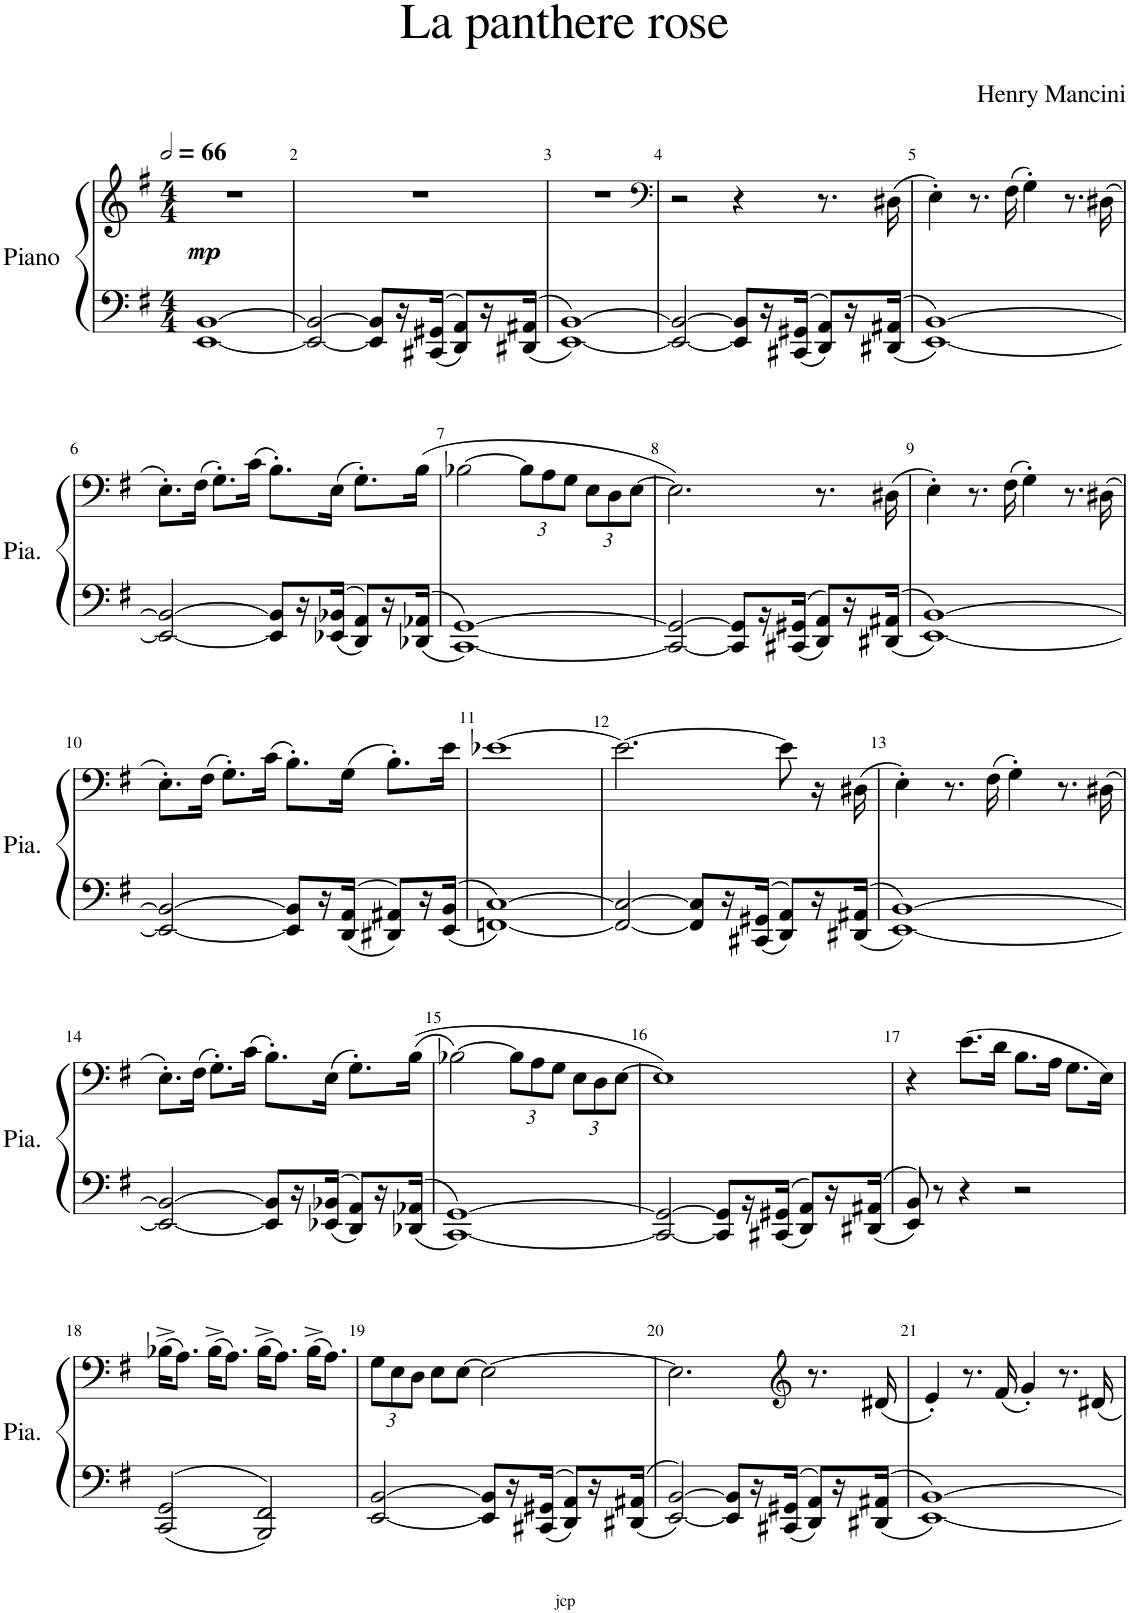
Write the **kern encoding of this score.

**kern	**kern	**dynam
*part1	*part1	*part1
*staff2	*staff1	*staff1/2
*I"Piano	*	*
*I'Pia.	*	*
*clefF4	*clefG2	*
*k[f#]	*k[f#]	*
*M4/4	*M4/4	*
*MM132	*MM132	*
=1	=1	=1
!	!	!LO:DY:b
[1EE [1BB	1r	mp
=2	=2	=2
2EE/_ 2BB/_	1r	.
8EE/] 8BB/]L	.	.
16r	.	.
16CC#X/ 16GG#X/JJ	.	.
8DD/ 8AA/L	.	.
16r	.	.
16DD#X/ 16AA#X/JJ	.	.
=3	=3	=3
[1EE [1BB	1r	.
=4	=4	=4
*	*clefF4	*
2EE/_ 2BB/_	2r	.
8EE/] 8BB/]L	4r	.
16r	.	.
16CC#X/ 16GG#X/JJ	.	.
8DD/ 8AA/L	8.r	.
16r	.	.
16DD#X/ 16AA#X/JJ	(16D#X\	.
=5	=5	=5
[1EE [1BB	4E'\)	.
.	8.r	.
.	(16F#\	.
.	4G'\)	.
.	8.r	.
.	(16D#X\	.
!!LO:LB:g=z
=6	=6	=6
2EE/_ 2BB/_	8.E'\L)	.
.	(16F#\Jk	.
.	8.G'\L)	.
.	(16c\Jk	.
8EE/] 8BB/]L	8.B'\L)	.
16r	.	.
16EE-X/ 16BB-X/JJ	(16E\Jk	.
8DD/ 8AA/L	8.G'\L)	.
16r	.	.
16DD-X/ 16AA-X/JJ	(16B\Jk	.
=7	=7	=7
[1CC [1GG	[2B-X\	.
*	*Xbrackettup	*
.	12B-\L]	.
.	12A\	.
.	12G\J	.
.	12E\L	.
.	12D\	.
.	[12E\J	.
=8	=8	=8
2CC/_ 2GG/_	2.E\])	.
8CC/] 8GG/]L	.	.
16r	.	.
16CC#X/ 16GG#X/JJ	.	.
8DD/ 8AA/L	8.r	.
16r	.	.
16DD#X/ 16AA#X/JJ	(16D#X\	.
=9	=9	=9
[1EE [1BB	4E'\)	.
.	8.r	.
.	(16F#\	.
.	4G'\)	.
.	8.r	.
.	(16D#X\	.
!!LO:LB:g=z
=10	=10	=10
2EE/_ 2BB/_	8.E'\L)	.
.	(16F#\Jk	.
.	8.G'\L)	.
.	(16c\Jk	.
8EE/] 8BB/]L	8.B'\L)	.
16r	.	.
16DD/ 16AA/JJ	(16G\Jk	.
8DD#X/ 8AA#X/L	8.B'\L)	.
16r	.	.
16EE/ 16BB/JJ	16e\Jk	.
=11	=11	=11
[1FFn [1C	[1e-X	.
=12	=12	=12
2FF/_ 2C/_	2.e-\_	.
8FF/] 8C/]L	.	.
16r	.	.
16CC#X/ 16GG#X/JJ	.	.
8DD/ 8AA/L	8e-\]	.
16r	16r	.
16DD#X/ 16AA#X/JJ	(16D#X\	.
=13	=13	=13
[1EE [1BB	4E'\)	.
.	8.r	.
.	(16F#\	.
.	4G'\)	.
.	8.r	.
.	(16D#X\	.
!!LO:LB:g=z
=14	=14	=14
2EE/_ 2BB/_	8.E'\L)	.
.	(16F#\Jk	.
.	8.G'\L)	.
.	(16c\Jk	.
8EE/] 8BB/]L	8.B'\L)	.
16r	.	.
16EE-X/ 16BB-X/JJ	(16E\Jk	.
8DD/ 8AA/L	8.G'\L)	.
16r	.	.
16DD-X/ 16AA-X/JJ	((16B\Jk	.
=15	=15	=15
[1CC [1GG	[2B-X\)	.
.	12B-\L]	.
.	12A\	.
.	12G\J	.
.	12E\L	.
.	12D\	.
.	[12E\J	.
=16	=16	=16
2CC/_ 2GG/_	1E])	.
8CC/] 8GG/]L	.	.
16r	.	.
16CC#X/ 16GG#X/JJ	.	.
8DD/ 8AA/L	.	.
16r	.	.
16DD#X/ 16AA#X/JJ	.	.
=17	=17	=17
8EE/ 8BB/	4r	.
8r	.	.
4r	(8.e\L	.
.	16d\Jk	.
2r	8.B\L	.
.	16A\Jk	.
.	8.G\L	.
.	16E\Jk)	.
!!LO:LB:g=z
=18	=18	=18
2CC/ 2GG/	(16B-X^\KL	.
.	8.A\J)	.
.	(16B-^\KL	.
.	8.A\J)	.
2BBB/ 2FF#/	(16B-^\KL	.
.	8.A\J)	.
.	(16B-^\KL	.
.	8.A\J)	.
=19	=19	=19
[2EE/ [2BB/	12G\L	.
.	12E\	.
.	12D\J	.
.	8E\L	.
.	[8E\J	.
8EE/] 8BB/]L	2E\_	.
16r	.	.
16CC#X/ 16GG#X/JJ	.	.
8DD/ 8AA/L	.	.
16r	.	.
16DD#X/ 16AA#X/JJ	.	.
=20	=20	=20
[2EE/ [2BB/	2.E\]	.
8EE/] 8BB/]L	.	.
16r	.	.
16CC#X/ 16GG#X/JJ	.	.
*	*clefG2	*
8DD/ 8AA/L	8.r	.
16r	.	.
16DD#X/ 16AA#X/JJ	(16d#X/	.
=21	=21	=21
[1EE [1BB	4e'/)	.
.	8.r	.
.	(16f#/	.
.	4g'/)	.
.	8.r	.
.	16d#X/	.
=	=	=
*-	*-	*-
